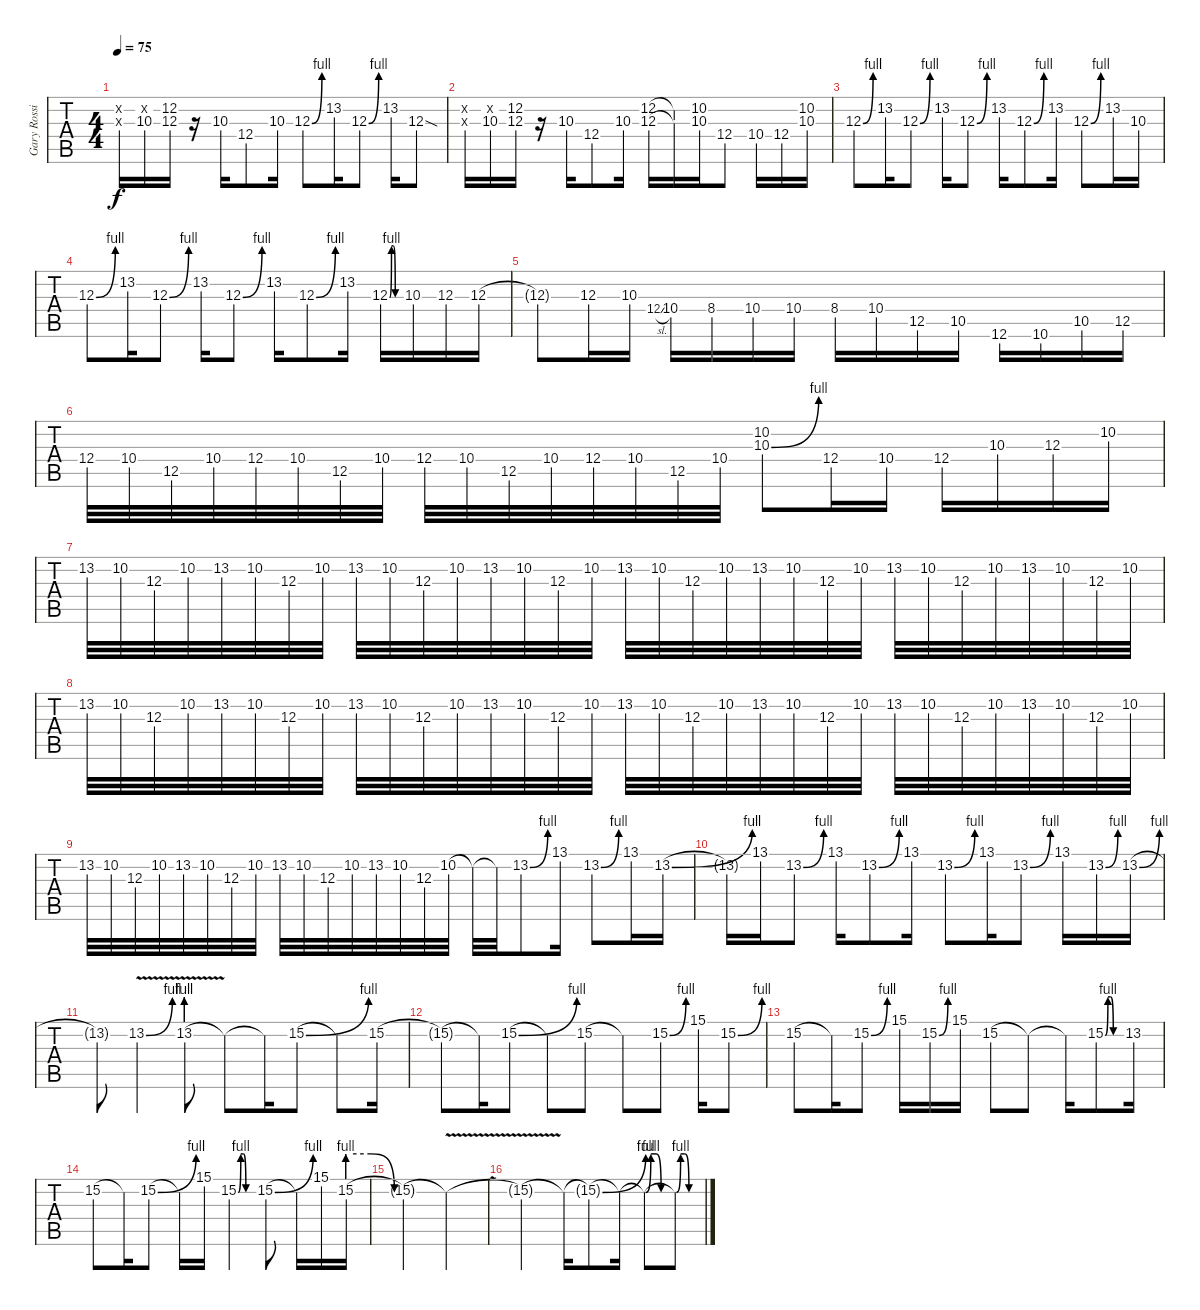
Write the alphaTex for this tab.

\track ("Gary Rossington - Lead Guitar" "Gary Rossi") {instrument overdrivenguitar}
\staff {tabs}
\tuning (E4 B3 G3 D3 A2 E2) {hide}
\ts (4 4)
\tempo 75
\clef g2
\ks c
(0.2{x} 0.3{x}).16{dy f} (0.2{x} 10.3).16 (12.2 12.3).16 r.16 10.3.16 12.4.8 10.3.16 12.3{be (bend 0 0 60 4)}.8 13.2.16 12.3{be (bend 0 0 60 4)}.8 13.2.16 12.3{sod}.8 |
(0.2{x} 0.3{x}).16 (0.2{x} 10.3).16 (12.2 12.3).16 r.16 10.3.16 12.4.8 10.3.16 (12.2 12.3).16 (12.2{t} 12.3{t}).16 (10.2 10.3).16 12.4.8 10.4.16 12.4.16 (10.2 10.3).16 |
12.3{be (bend 0 0 60 4)}.8 13.2.16 12.3{be (bend 0 0 60 4)}.8 13.2.16 12.3{be (bend 0 0 60 4)}.8 13.2.16 12.3{be (bend 0 0 60 4)}.8 13.2.16 12.3{be (bend 0 0 60 4)}.8 13.2.16 10.3.16 |
12.3{be (bend 0 0 60 4)}.8 13.2.16 12.3{be (bend 0 0 60 4)}.8 13.2.16 12.3{be (bend 0 0 60 4)}.8 13.2.16 12.3{be (bend 0 0 60 4)}.8 13.2.16 12.3{be (custom 0 0 10 4 20 4 30 0 60 0)}.16 10.3.16 12.3.16 12.3.16 |
12.3{t}.8 12.3.16 10.3.16 12.4{sl}.8{gr} 10.4.16 8.4.16 10.4.16 10.4.16 8.4.16 10.4.16 12.5.16 10.5.16 12.6.16 10.6.16 10.5.16 12.5.16 |
12.4.32 10.4.32 12.5.32 10.4.32 12.4.32 10.4.32 12.5.32 10.4.32 12.4.32 10.4.32 12.5.32 10.4.32 12.4.32 10.4.32 12.5.32 10.4.32 (10.2 10.3{be (bend 0 0 60 4)}).8 12.4.16 10.4.16 12.4.16 10.3.16 12.3.16 10.2.16 |
13.2.32 10.2.32 12.3.32 10.2.32 13.2.32 10.2.32 12.3.32 10.2.32 13.2.32 10.2.32 12.3.32 10.2.32 13.2.32 10.2.32 12.3.32 10.2.32 13.2.32 10.2.32 12.3.32 10.2.32 13.2.32 10.2.32 12.3.32 10.2.32 13.2.32 10.2.32 12.3.32 10.2.32 13.2.32 10.2.32 12.3.32 10.2.32 |
13.2.32 10.2.32 12.3.32 10.2.32 13.2.32 10.2.32 12.3.32 10.2.32 13.2.32 10.2.32 12.3.32 10.2.32 13.2.32 10.2.32 12.3.32 10.2.32 13.2.32 10.2.32 12.3.32 10.2.32 13.2.32 10.2.32 12.3.32 10.2.32 13.2.32 10.2.32 12.3.32 10.2.32 13.2.32 10.2.32 12.3.32 10.2.32 |
13.2.32 10.2.32 12.3.32 10.2.32 13.2.32 10.2.32 12.3.32 10.2.32 13.2.32 10.2.32 12.3.32 10.2.32 13.2.32 10.2.32 12.3.32 10.2.32 10.2{t}.32 10.2{t}.32 13.2{be (bend 0 0 60 4)}.8 13.1.16 13.2{be (bend 0 0 60 4)}.8 13.1.16 13.2{be (bend 0 0 60 4)}.16 |
13.2{t}.16 13.1.16 13.2{be (bend 0 0 60 4)}.8 13.1.16 13.2{be (bend 0 0 60 4)}.8 13.1.16 13.2{be (bend 0 0 60 4)}.8 13.1.16 13.2{be (bend 0 0 60 4)}.8 13.1.16 13.2{be (bend 0 0 60 4)}.16 13.2{be (bend 0 0 60 4)}.16 |
13.2{t}.8 13.2{be (bend 0 0 60 4) v}.4 13.2{be (prebend 0 4 60 4) v}.8 13.2{t}.8 13.2{t}.16 15.2{be (bend 0 0 60 4)}.8 15.2{t}.8 15.2.16 |
15.2{t}.8 15.2{t}.16 15.2{be (bend 0 0 60 4)}.8 15.2{t}.8 15.2.8 15.2{t}.8 15.2{be (bend 0 0 60 4)}.8 15.1.16 15.2{be (bend 0 0 60 4)}.8 |
15.2.8 15.2{t}.16 15.2{be (bend 0 0 60 4)}.8 15.1.16 15.2{be (bend 0 0 60 4)}.16 15.1.16 15.2.8 15.2{t}.8 15.2{t}.16 15.2{be (custom 0 0 10 4 20 4 30 0 60 0)}.8 13.2.16 |
15.2.8 15.2{t}.16 15.2{be (bend 0 0 60 4)}.8 15.2{t}.16 15.1.16 15.2{be (custom 0 0 10 4 20 4 30 0 60 0)}.4 15.2{be (bend 0 0 60 4)}.8 15.2{t}.16 15.1.16 15.2{be (custom 0 4 10 4 20 0 60 0)}.16 |
15.2{t}.2 15.2{v t}.2 |
15.2{t}.2 15.2{t}.16 15.2{be (bend 0 0 60 4) t}.8 15.2{t}.16 15.2{be (custom 0 0 10 4 20 4 30 0 60 0) t}.8 15.2{be (custom 0 0 10 4 20 4 30 0 60 0) t}.8
